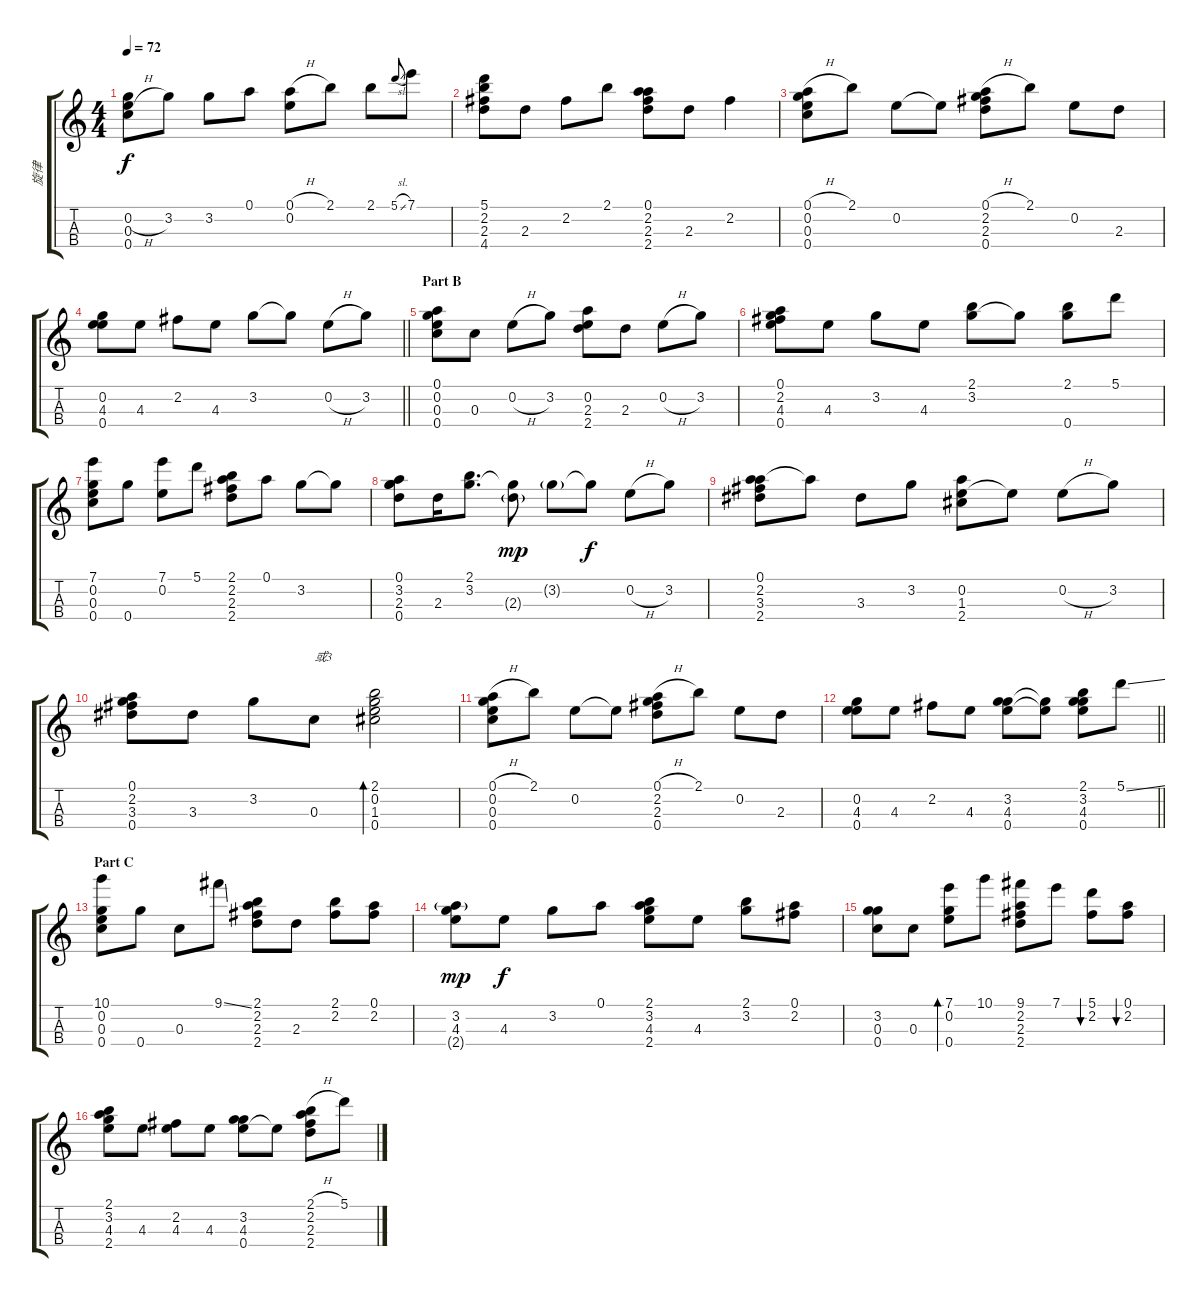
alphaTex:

\track ("旋律" "旋律") {instrument acousticguitarnylon}
\staff {score tabs}
\tuning (A4 E4 C4 G4) {hide}
\ts (4 4)
\tempo 72
\clef g2
\ks c
(0.2{h} 0.3 0.4).8{dy f} 3.2.8 3.2.8 0.1.8 (0.1{h} 0.2).8 2.1.8 2.1.8 5.1{sl}.8{gr onbeat} 7.1.8 |
(5.1 2.2 2.3 4.4).8 2.3.8 2.2.8 2.1.8 (0.1 2.2 2.3 2.4).8 2.3.8 2.2.4 |
(0.1{h} 0.2 0.3 0.4).8 2.1.8 0.2.8 0.2{t}.8 (0.1{h} 2.2 2.3 0.4).8 2.1.8 0.2.8 2.3.8 |
\barLineRight lightlight
(0.2 4.3 0.4).8 4.3.8 2.2.8 4.3.8 3.2.8 3.2{t}.8 0.2{h}.8 3.2.8 |
\section ("" "Part B")
(0.1 0.2 0.3 0.4).8 0.3.8 0.2{h}.8 3.2.8 (0.2 2.3 2.4).8 2.3.8 0.2{h}.8 3.2.8 |
(0.1 2.2 4.3 0.4).8 4.3.8 3.2.8 4.3.8 (2.1 3.2).8 3.2{t}.8 (2.1 0.4).8 5.1.8 |
(7.1 0.2 0.3 0.4).8 0.4.8 (7.1 0.2).8 5.1.8 (2.1 2.2 2.3 2.4).8 0.1.8 3.2.8 3.2{t}.8 |
(0.1 3.2 2.3 0.4).8 2.3.16 (2.1 3.2).8{d} (3.2{t} 2.3{g}).8{dy mp} 3.2{g}.8 3.2{t}.8{dy f} 0.2{h}.8 3.2.8 |
(0.1 2.2 3.3 2.4).8 0.1{t}.8 3.3.8 3.2.8 (0.2 1.3 2.4).8 0.2{t}.8 0.2{h}.8 3.2.8 |
(0.1 2.2 3.3 0.4).8 3.3.8 3.2.8 0.3.8{txt "或3"} (2.1 0.2 1.3 0.4).2{bd 60} |
(0.1{h} 0.2 0.3 0.4).8 2.1.8 0.2.8 0.2{t}.8 (0.1{h} 2.2 2.3 0.4).8 2.1.8 0.2.8 2.3.8 |
\barLineRight lightlight
(0.2 4.3 0.4).8 4.3.8 2.2.8 4.3.8 (3.2 4.3 0.4).8 (3.2{t} 4.3{t}).8 (2.1 3.2 4.3 0.4).8 5.1{ss}.8 |
\section ("" "Part C")
(10.1 0.2 0.3 0.4).8 0.4.8 0.3.8 9.1{ss}.8 (2.1 2.2 2.3 2.4).8 2.3.8 (2.1 2.2).8 (0.1 2.2).8 |
(3.2 4.3 2.4{g}).8{dy mp} 4.3.8{dy f} 3.2.8 0.1.8 (2.1 3.2 4.3 2.4).8 4.3.8 (2.1 3.2).8 (0.1 2.2).8 |
(3.2 0.3 0.4).8 0.3.8 (7.1 0.2 0.4).8{bd 30} 10.1.8 (9.1 2.2 2.3 2.4).8 7.1.8 (5.1 2.2).8{bu 30} (0.1 2.2).8{bu 30} |
(2.1 3.2 4.3 2.4).8 4.3.8 (2.2 4.3).8 4.3.8 (3.2 4.3 0.4).8 4.3{t}.8 (2.1{h} 2.2 2.3 2.4).8 5.1{ss}.8
